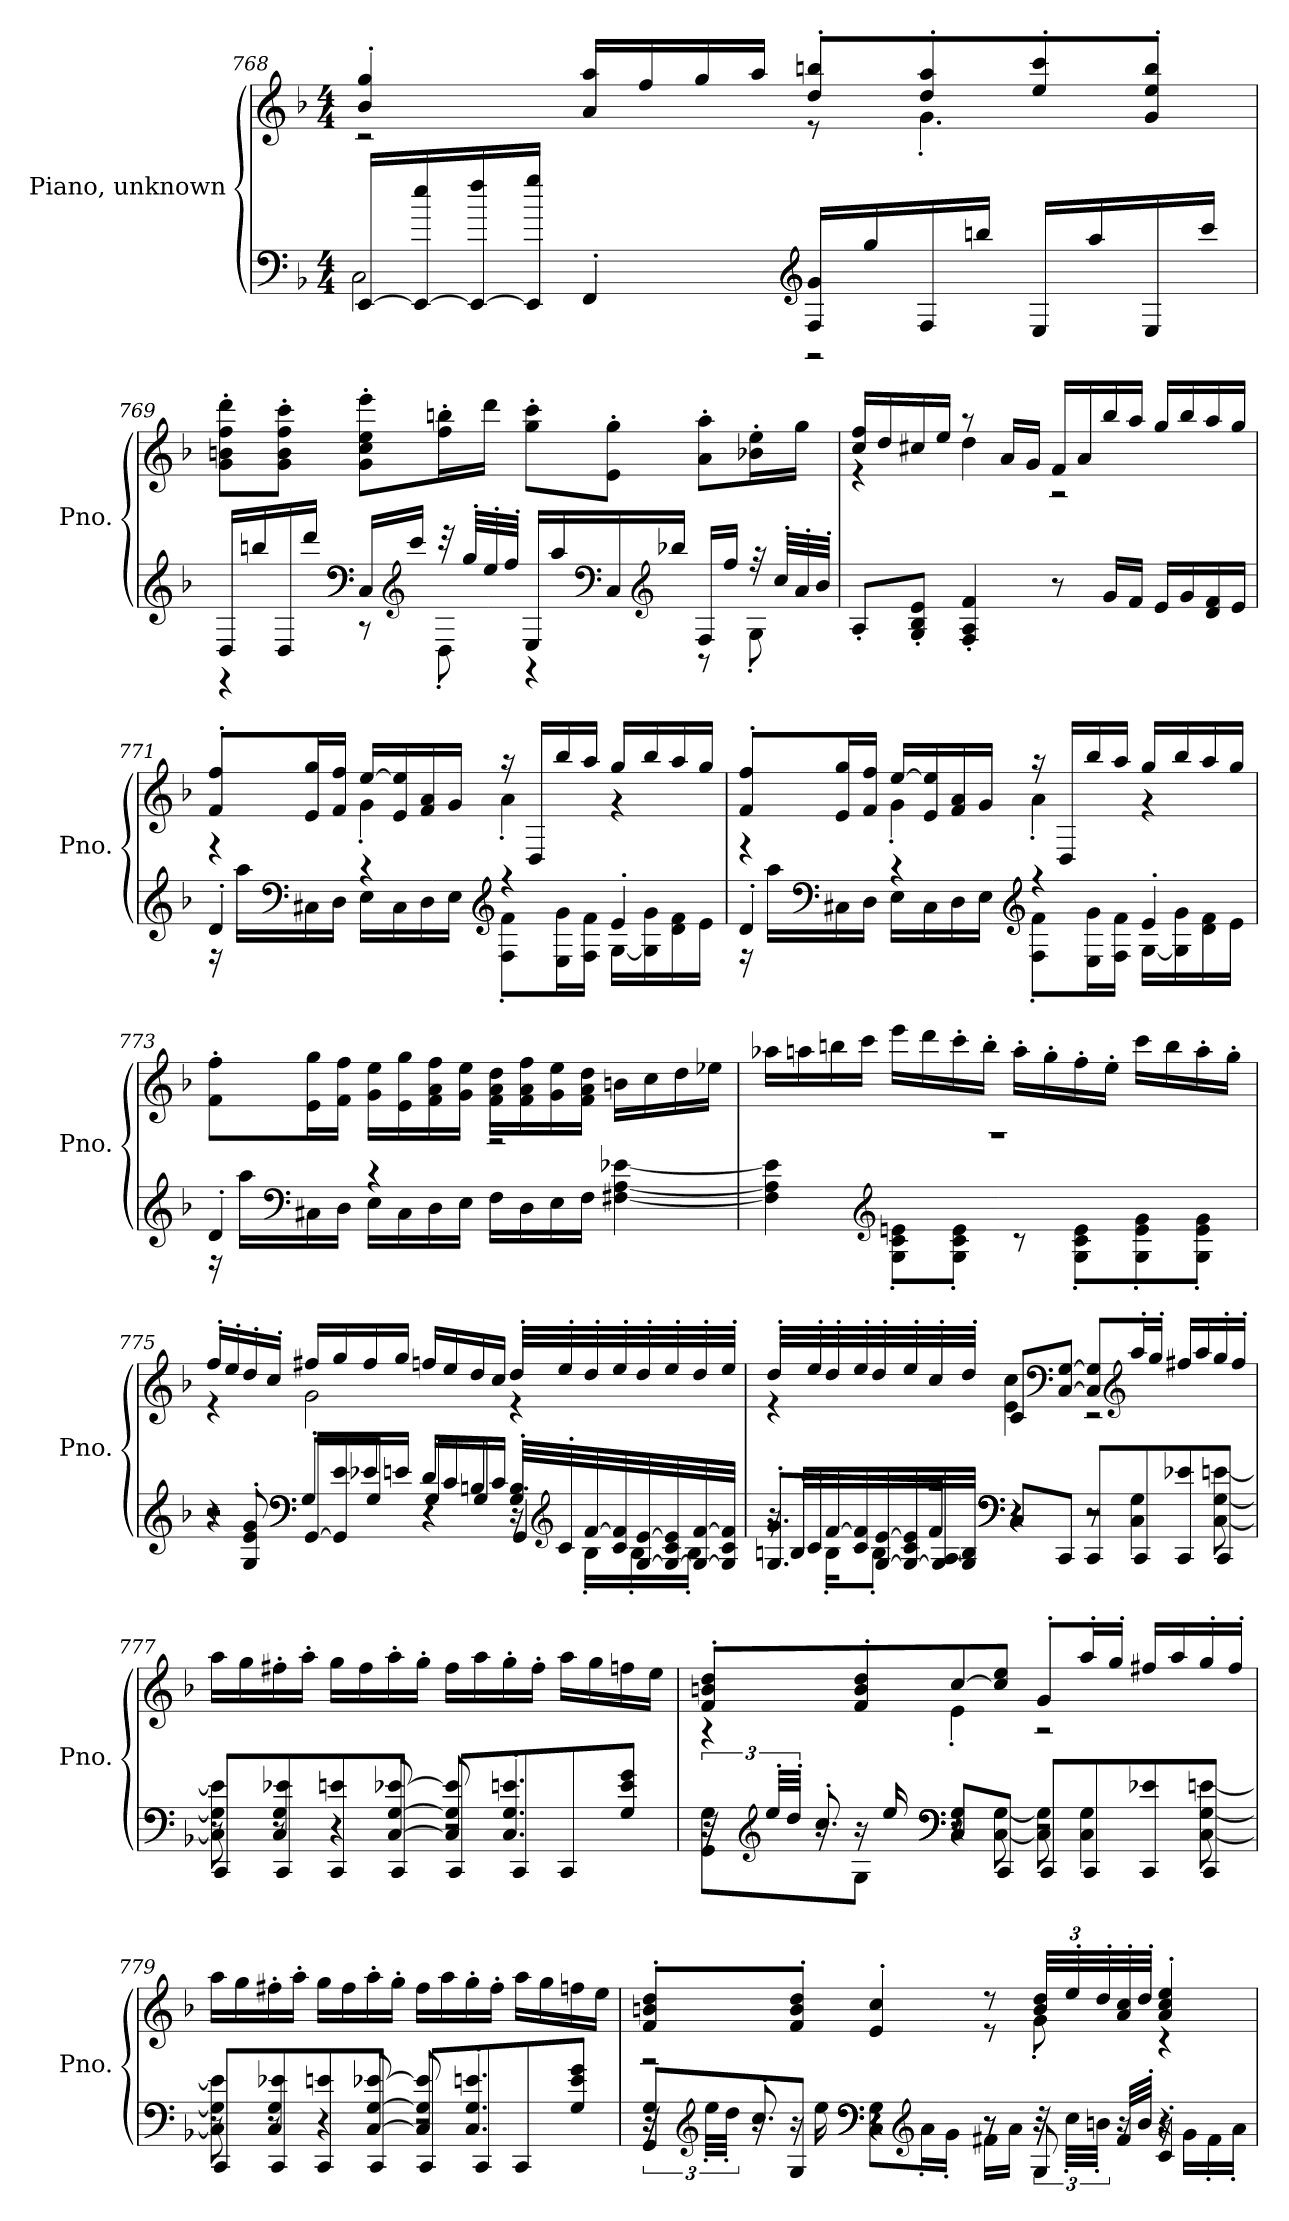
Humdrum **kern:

**kern	**kern
*part1	*part1
*staff2	*staff1
*I"Piano, unknown	*
*I'Pno.	*
!!LO:LB:g=z
*clefF4	*clefG2
*k[b-]	*k[b-]
*M4/4	*M4/4
=768	=768
*^	*^
[16EE/LL	2C\	4b-/' 4gg/'	2r
16EE/_ 16ee/	.	.	.
16EE/_ 16ff/	.	.	.
16EE/] 16gg/JJ	.	.	.
4FF'/	.	16a/ 16aa/LL	.
.	.	16ff/	.
.	.	16gg/	.
.	.	16aa/JJ	.
*clefG2	*	*	*
16F/ 16g/LL	2r	8dd/' 8bbn/'L	8r
16gg/	.	.	.
16F/	.	8dd/' 8aa/'	4.g'\
16bbn/JJ	.	.	.
16E/LL	.	8ee/' 8ccc/'	.
16aa/	.	.	.
16E/	.	8g/' 8ee/' 8bb/'J	.
16ccc/JJ	.	.	.
*	*	*v	*v
!!LO:LB:g=z
=769	=769	=769
16D/LL	4r	8g\' 8bn\' 8ff\' 8ddd\'L
16bbn/	.	.
16D/	.	8g\' 8b\' 8ff\' 8ccc\'J
16ddd/JJ	.	.
*clefF4	*	*
16C/LL	8r	8g\' 8cc\' 8ee\' 8eee\'L
*clefG2	*	*
16ccc/JJ	.	.
32r	8D'\	16ff\' 16bbn\'L
32gg'/LLL	.	.
32ee'/	.	16ddd\JJ
32ff'/JJJ	.	.
16E/LL	4r	8gg\' 8ccc\'L
16aa/	.	.
*clefF4	*	*
16C/	.	8e\' 8gg\'J
*clefG2	*	*
16bb-X/JJ	.	.
16F/LL	8r	8a\' 8aa\'L
16ff/JJ	.	.
32r	8G'\	16b-X\' 16ee\'L
32cc'/LLL	.	.
32a'/	.	16gg\JJ
32b-'/JJJ	.	.
*v	*v	*
=770	=770
*	*^
8A'/L	16cc/ 16ff/LL	4r
.	16dd/	.
8G/' 8B-/' 8e/'J	16cc#X/	.
.	16ee/JJ	.
4F/' 4A/' 4f/'	8r	4dd\
.	16a/LL	.
.	16g/JJ	.
8r	16f/LL	2r
.	16a/	.
16g/LL	16bb-/	.
16f/JJ	16aa/JJ	.
16e/LL	16gg/LL	.
16g/	16bb-/	.
16d/ 16f/	16aa/	.
16e/JJ	16gg/JJ	.
!!LO:LB:g=z	!!
=771	=771	=771
*^	*	*
4d'/	16r	8f/' 8ff/'L	4r
.	16aa\LL	.	.
*clefF4	*	*	*
.	16C#X\	16e/ 16gg/L	.
.	16D\JJ	16f/ 16ff/JJ	.
4r	16E\LL	[16ee/LL	4g'\
.	16C#\	16e/ 16ee/]	.
.	16D\	16f/ 16a/	.
.	16E\JJ	16g/JJ	.
*clefG2	*	*	*
4r	8F\' 8f\'L	16r	4a'\
.	.	16D/LL	.
.	16E\ 16g\L	16bb-/	.
.	16F\ 16f\JJ	16aa/JJ	.
4e'/	[16G\LL	16gg/LL	4r
.	16G\] 16g\	16bb-/	.
.	16d\ 16f\	16aa/	.
.	16e\JJ	16gg/JJ	.
!!LO:LB:g=z	!!
=772	=772	=772	=772
4d'/	16r	8f/' 8ff/'L	4r
.	16aa\LL	.	.
*clefF4	*	*	*
.	16C#X\	16e/ 16gg/L	.
.	16D\JJ	16f/ 16ff/JJ	.
4r	16E\LL	[16ee/LL	4g'\
.	16C#\	16e/ 16ee/]	.
.	16D\	16f/ 16a/	.
.	16E\JJ	16g/JJ	.
*clefG2	*	*	*
4r	8F\' 8f\'L	16r	4a'\
.	.	16D/LL	.
.	16E\ 16g\L	16bb-/	.
.	16F\ 16f\JJ	16aa/JJ	.
4e'/	[16G\LL	16gg/LL	4r
.	16G\] 16g\	16bb-/	.
.	16d\ 16f\	16aa/	.
.	16e\JJ	16gg/JJ	.
*	*	*v	*v
=773	=773	=773
4d'/	16r	8f\' 8ff\'L
.	16aa\LL	.
*clefF4	*	*
.	16C#X\	16e\ 16gg\L
.	16D\JJ	16f\ 16ff\JJ
4r	16E\LL	16g\ 16ee\LL
.	16C#\	16e\ 16gg\
.	16D\	16f\ 16a\ 16ff\
.	16E\JJ	16g\ 16ee\JJ
2r	16F\LL	16f\ 16a\ 16dd\LL
.	16D\	16f\ 16a\ 16ff\
.	16E\	16g\ 16ee\
.	16F\JJ	16f\ 16a\ 16dd\JJ
.	[4F#X\ [4A\ [4e-X\	16bn\LL
.	.	16cc\
.	.	16dd\
.	.	16ee-X\JJ
!!LO:PB:g=z
=774	=774	=774
1r	4F#\] 4A\] 4e-\]	16aa-X\LL
.	.	16aan\
.	.	16bbn\
.	.	16ccc\JJ
*clefG2	*	*
.	8G\' 8c\' 8en\'L	16eee\LL
.	.	16ddd\
.	8G\' 8c\' 8e\'J	16ccc'\
.	.	16bb'\JJ
.	8r	16aa'\LL
.	.	16gg'\
.	8G\' 8c\' 8e\'L	16ff'\
.	.	16ee'\JJ
.	8G\' 8e\' 8g\'	16ccc\LL
.	.	16bb\
.	8G\' 8e\' 8g\'J	16aa'\
.	.	16gg'\JJ
!!LO:LB:g=z
=775	=775	=775
*	*^	*^
8r	2r	4r	16ff'/LL	4r
.	.	.	16ee'/	.
8G/' 8e/' 8g/'	.	.	16dd'/	.
.	.	.	16cc'/JJ	.
*clefF4	*	*	*	*
[16GG/LL	.	8G'/L	16ff#X/LL	2g\
16GG/] 16e/	.	.	16gg/	.
16e-X/	.	8G/J	16ff#/	.
16en/JJ	.	.	16gg/JJ	.
16d/LL	4r	8G/L	16ffn/LL	.
16c/	.	.	16ee/	.
16Bn/	.	8G/J	16dd/	.
16c/JJ	.	.	16cc/JJ	.
32G/' 32B/'LLL	16r	4GG'/	32dd'/LLL	4r
*clefG2	*	*	*	*
32c'/	.	.	32ee'/	.
[32f/	16B'\LL	.	32dd'/	.
32c/ 32f/]	.	.	32ee'/	.
[32G/ [32e/	16B'\	.	32dd'/	.
32G/_ 32c/ 32e/]	.	.	32ee'/	.
32G/_ [32f/	16B'\JJ	.	32dd'/	.
32G/] 32c/ 32f/]JJJ	.	.	32ee'/JJJ	.
!!LO:LB:g=z	!!
=776	=776	=776	=776	=776
8.G/' 8.g/'L	16r	32Bn'/LLL	32dd'/LLL	4r
.	.	32c'/	32ee'/	.
.	16B'\KL	[32f/	32dd'/	.
.	.	32c/ 32f/]	32ee'/	.
.	8B'\J	[32G/ [32e/	32dd'/	.
.	.	32G/_ 32c/ 32e/]	32ee'/	.
16f/Jk	.	32G/_ 32A/	32cc'/	.
.	.	32G/] 32B/JJJ	32dd'/JJJ	.
*clefF4	*	*	*	*
4r	4r	8C/L	8c/L	4e\ 4cc\
*	*	*	*clefF4	*
.	.	8CC/J	[8C/ [8G/J	.
2r	8r	8CC/L	8C/] 8G/]L	2r
*	*	*	*clefG2	*
.	4C\ 4G\	8CC/	16aa'/L	.
.	.	.	16gg'/JJ	.
.	.	8CC/ 8e-X/	16ff#X/LL	.
.	.	.	16aa/	.
.	[8C\ [8G\ [8en\	8CC/J	16gg'/	.
.	.	.	16ff#'/JJ	.
*	*	*	*v	*v
!!LO:LB:g=z
=777	=777	=777	=777
8r	8C\] 8G\] 8e\]	8CC/L	16aa\LL
.	.	.	16gg\
4C/ 4G/	8r	8CC/ 8e-X/	16ff#X'\
.	.	.	16aa'\JJ
.	4r	8CC/ 8en/	16gg\LL
.	.	.	16ff#\
[8C/ [8G/ [8e-X/	.	8CC/J	16aa'\
.	.	.	16gg'\JJ
8C/] 8G/] 8e-/]	2r	8CC/L	16ff#\LL
.	.	.	16aa\
4.C/' 4.G/' 4.en/'	.	8CC/	16gg'\
.	.	.	16ff#'\JJ
.	.	8CC/	16aa\LL
.	.	.	16gg\
.	.	8G/ 8e/ 8g/J	16ffn\
.	.	.	16ee\JJ
=778	=778	=778	=778
*	*	*	*^
16r	8GG\ 8G\L	48r	8f/' 8bn/' 8dd/'L	4r
*clefG2	*	*	*	*
.	.	48ee'/LLL	.	.
.	.	48dd'/JJJ	.	.
8.cc'/	.	16r	.	.
.	8G\J	16r	8f/' 8b/' 8dd/'	.
.	.	16ee/	.	.
*clefF4	*	*	*	*
4r	8r	8C/ 8G/L	[8cc/	4e'\
.	[8C\ [8G\	8CC/J	8cc/] 8ee/J	.
2r	8C\] 8G\]	8CC/L	8g'/L	2r
.	4C\ 4G\	8CC/	16aa'/L	.
.	.	.	16gg'/JJ	.
.	.	8CC/ 8e-X/	16ff#X/LL	.
.	.	.	16aa/	.
.	[8C\ [8G\ [8en\	8CC/J	16gg'/	.
.	.	.	16ff#'/JJ	.
*	*	*	*v	*v
!!LO:LB:g=z
=779	=779	=779	=779
8r	8C\] 8G\] 8e\]	8CC/L	16aa\LL
.	.	.	16gg\
4C/ 4G/	8r	8CC/ 8e-X/	16ff#X'\
.	.	.	16aa'\JJ
.	4r	8CC/ 8en/	16gg\LL
.	.	.	16ff#\
[8C/ [8G/ [8e-X/	.	8CC/J	16aa'\
.	.	.	16gg'\JJ
8C/] 8G/] 8e-/]	2r	8CC/L	16ff#\LL
.	.	.	16aa\
4.C/' 4.G/' 4.en/'	.	8CC/	16gg'\
.	.	.	16ff#'\JJ
.	.	8CC/	16aa\LL
.	.	.	16gg\
.	.	8G/ 8e/ 8g/J	16ffn\
.	.	.	16ee\JJ
=780	=780	=780	=780
*	*	*	*^
16r	48r	8GG/ 8G/L	8f/' 8bn/' 8dd/'L	2r
*clefG2	*	*	*	*
.	48ee'\LLL	.	.	.
.	48dd'\JJJ	.	.	.
8.cc'/	16r	.	.	.
.	16r	8G/J	8f/' 8b/' 8dd/'J	.
.	16ee\	.	.	.
*clefF4	*	*	*	*
4r	8C\ 8G\L	4r	4e/' 4cc/'	.
*clefG2	*	*	*	*
.	16a'\L	.	.	.
.	16g'\JJ	.	.	.
8r	16f#X\LL	8r	8r	8r
.	16a\JJ	.	.	.
*	*	*	*Xbrackettup	*
16r	48r	8G/	48b/ 48dd/LLL	8g'\
.	48cc'\LLL	.	48ee'/	.
.	48bn'\JJJ	.	48dd'/	.
32f#/LLL	16r	.	32a/' 32cc/'	.
32b'/JJJ	.	.	32dd'/JJJ	.
4r	16r	4c'/	4a/' 4cc/' 4ee/'	4r
.	16g\LL	.	.	.
.	16f#'\	.	.	.
.	16a'\JJ	.	.	.
*v	*v	*v	*	*
*	*v	*v
=	=
*-	*-
